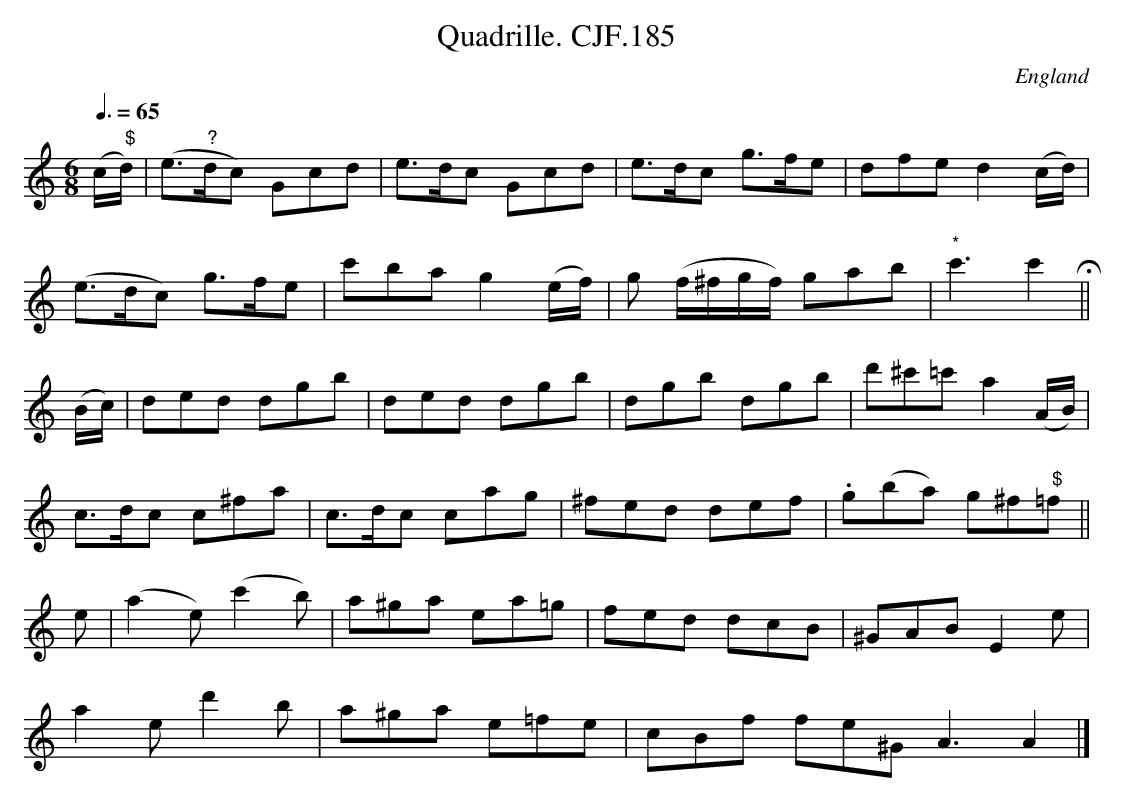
X:1
T:Quadrille. CJF.185
O:England
M:6/8
L:1/8
Q:3/8=65
K:C major
(c/" $"d/)|(e>"?"dc) Gcd|e>dc Gcd|e>dc g>fe|\
dfed2(c/d/)|!
(e>dc) g>fe|c'bag2(e/f/)|\
g (f/^f/g/f/) gab|"*"c'3c'2H||!
(B/c/)|\
ded dgb|ded dgb|dgb dgb|d'^c'=c'a2(A/B/)|!
c>dc c^fa|c>dc cag|^fed def|.g(ba) g^f" $"=f||!
e|(a2e)(c'2b)|a^ga ea=g|fed dcB|^GABE2e|!
a2ed'2b|a^ga e=fe|cBf fe^GA3A2|]
